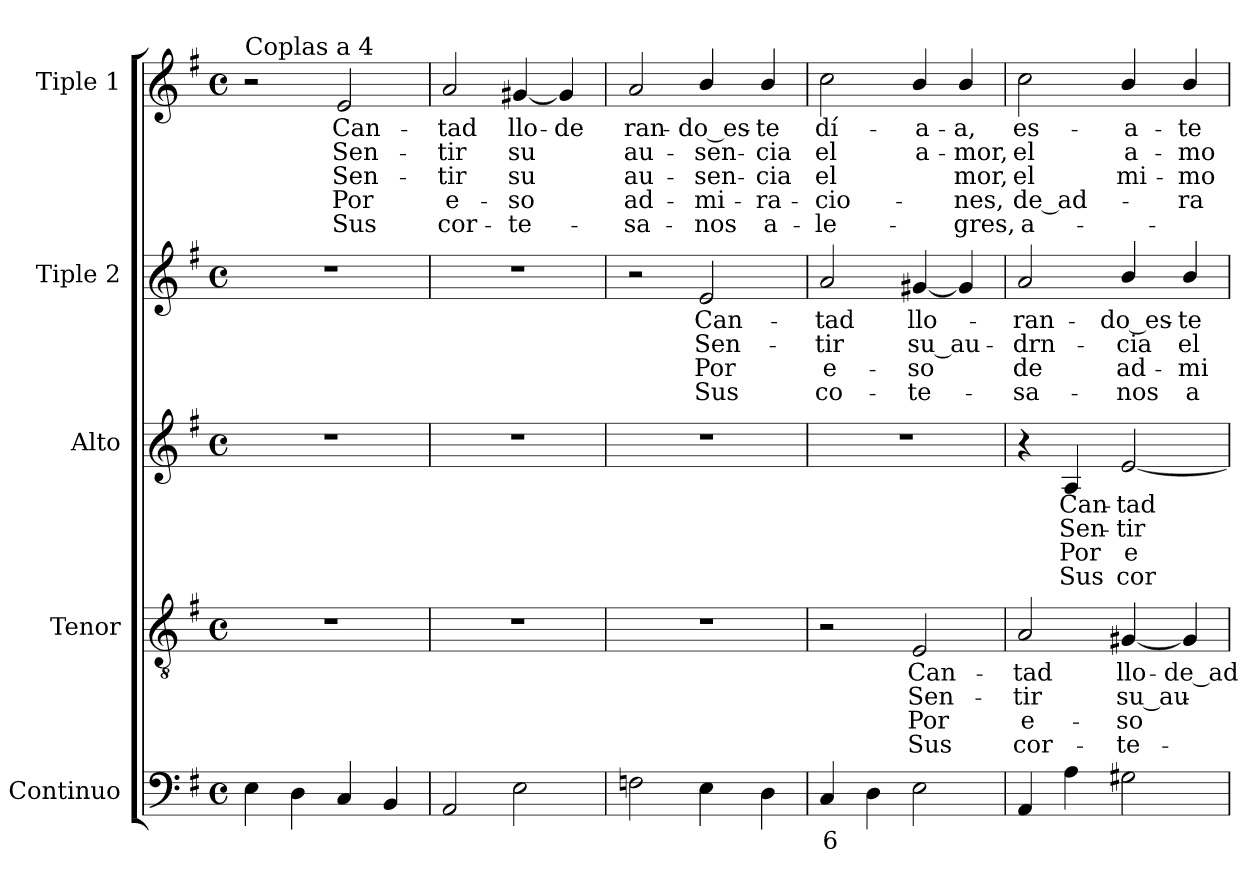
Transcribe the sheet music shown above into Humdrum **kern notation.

**kern	**text	**kern	**text	**text	**text	**text	**kern	**text	**text	**text	**text	**kern	**text	**text	**text	**text	**kern	**text	**text	**text	**text	**text
*part5	*part5	*part4	*part4	*part4	*part4	*part4	*part3	*part3	*part3	*part3	*part3	*part2	*part2	*part2	*part2	*part2	*part1	*part1	*part1	*part1	*part1	*part1
*staff5	*staff5	*staff4	*staff4	*staff4	*staff4	*staff4	*staff3	*staff3	*staff3	*staff3	*staff3	*staff2	*staff2	*staff2	*staff2	*staff2	*staff1	*staff1	*staff1	*staff1	*staff1	*staff1
*I"Continuo	*	*I"Tenor	*	*	*	*	*I"Alto	*	*	*	*	*I"Tiple 2	*	*	*	*	*I"Tiple 1	*	*	*	*	*
*I'Cont.	*	*I'T.	*	*	*	*	*I'A.	*	*	*	*	*	*	*	*	*	*	*	*	*	*	*
!!LO:PB:g=z
*clefF4	*	*clefGv2	*	*	*	*	*clefG2	*	*	*	*	*clefG2	*	*	*	*	*clefG2	*	*	*	*	*
*	*	*ITrd7c12	*	*	*	*	*	*	*	*	*	*	*	*	*	*	*	*	*	*	*	*
*k[f#]	*	*k[f#]	*	*	*	*	*k[f#]	*	*	*	*	*k[f#]	*	*	*	*	*k[f#]	*	*	*	*	*
*G:	*	*G:	*	*	*	*	*G:	*	*	*	*	*G:	*	*	*	*	*G:	*	*	*	*	*
*M4/4	*	*M4/4	*	*	*	*	*M4/4	*	*	*	*	*M4/4	*	*	*	*	*M4/4	*	*	*	*	*
*met(c)	*	*met(c)	*	*	*	*	*met(c)	*	*	*	*	*met(c)	*	*	*	*	*met(c)	*	*	*	*	*
=1	=1	=1	=1	=1	=1	=1	=1	=1	=1	=1	=1	=1	=1	=1	=1	=1	=1	=1	=1	=1	=1	=1
!	!	!	!	!	!	!	!	!	!	!	!	!	!	!	!	!	!LO:TX:a:t=Coplas a 4	!	!	!	!	!
4Ei\	.	1r	.	.	.	.	1r	.	.	.	.	1r	.	.	.	.	2r	.	.	.	.	.
4Di\	.	.	.	.	.	.	.	.	.	.	.	.	.	.	.	.	.	.	.	.	.	.
!	!	!	!	!	!	!	!	!	!	!	!	!	!	!	!	!	!	!LO:LY:b:color=#000000	!LO:LY:b:color=#000000	!LO:LY:b:color=#000000	!LO:LY:b:color=#000000	!LO:LY:b:color=#000000
4Ci/	.	.	.	.	.	.	.	.	.	.	.	.	.	.	.	.	2ei/	Can-	Sen-	-Sen-	Por	Sus
4BBi/	.	.	.	.	.	.	.	.	.	.	.	.	.	.	.	.	.	.	.	.	.	.
=2	=2	=2	=2	=2	=2	=2	=2	=2	=2	=2	=2	=2	=2	=2	=2	=2	=2	=2	=2	=2	=2	=2
!	!	!	!	!	!	!	!	!	!	!	!	!	!	!	!	!	!	!LO:LY:b:color=#000000	!LO:LY:b:color=#000000	!LO:LY:b:color=#000000	!LO:LY:b:color=#000000	!LO:LY:b:color=#000000
2AAi/	.	1r	.	.	.	.	1r	.	.	.	.	1r	.	.	.	.	2ai/	-tad	-tir	tir	e-	cor-
!	!	!	!	!	!	!	!	!	!	!	!	!	!	!	!	!	!	!LO:LY:b:color=#000000	!LO:LY:b:color=#000000	!LO:LY:b:color=#000000	!LO:LY:b:color=#000000	!LO:LY:b:color=#000000
2Ei\	.	.	.	.	.	.	.	.	.	.	.	.	.	.	.	.	[4g#Xi/	llo-	su	su	-so	-te-
!	!	!	!	!	!	!	!	!	!	!	!	!	!	!	!	!	!	!LO:LY:b:color=#000000	!	!	!	!
.	.	.	.	.	.	.	.	.	.	.	.	.	.	.	.	.	4g#i/]	de	.	.	.	.
=3	=3	=3	=3	=3	=3	=3	=3	=3	=3	=3	=3	=3	=3	=3	=3	=3	=3	=3	=3	=3	=3	=3
!	!	!	!	!	!	!	!	!	!	!	!	!	!	!	!	!	!	!LO:LY:b:color=#000000	!LO:LY:b:color=#000000	!LO:LY:b:color=#000000	!LO:LY:b:color=#000000	!LO:LY:b:color=#000000
2Fni\	.	1r	.	.	.	.	1r	.	.	.	.	2r	.	.	.	.	2ai/	-ran-	au-	-au-	ad-	-sa-
!	!	!	!	!	!	!	!	!	!	!	!	!	!LO:LY:b:color=#000000	!LO:LY:b:color=#000000	!LO:LY:b:color=#000000	!LO:LY:b:color=#000000	!	!	!	!	!	!
!	!	!	!	!	!	!	!	!	!	!	!	!	!	!	!	!	!	!LO:LY:b:color=#000000	!LO:LY:b:color=#000000	!LO:LY:b:color=#000000	!LO:LY:b:color=#000000	!LO:LY:b:color=#000000
4Ei\	.	.	.	.	.	.	.	.	.	.	.	2ei/	Can-	Sen-	Por	Sus	4bi/	-do_es-	-sen-	-sen-	-mi-	-nos
!	!	!	!	!	!	!	!	!	!	!	!	!	!	!	!	!	!	!LO:LY:b:color=#000000	!LO:LY:b:color=#000000	!LO:LY:b:color=#000000	!LO:LY:b:color=#000000	!LO:LY:b:color=#000000
4Di\	.	.	.	.	.	.	.	.	.	.	.	.	.	.	.	.	4bi/	-te	-cia	cia	-ra-	a-
=4	=4	=4	=4	=4	=4	=4	=4	=4	=4	=4	=4	=4	=4	=4	=4	=4	=4	=4	=4	=4	=4	=4
!	!LO:LY:b:color=#000000	!	!	!	!	!	!	!	!	!	!	!	!	!	!	!	!	!	!	!	!	!
!	!	!	!	!	!	!	!	!	!	!	!	!	!LO:LY:b:color=#000000	!LO:LY:b:color=#000000	!LO:LY:b:color=#000000	!LO:LY:b:color=#000000	!	!	!	!	!	!
!	!	!	!	!	!	!	!	!	!	!	!	!	!	!	!	!	!	!LO:LY:b:color=#000000	!LO:LY:b:color=#000000	!LO:LY:b:color=#000000	!LO:LY:b:color=#000000	!LO:LY:b:color=#000000
4Ci/	6	2r	.	.	.	.	1r	.	.	.	.	2ai/	-tad	-tir	e-	co-	2cci\	dí-	el	el	-cio-	-le-
4Di\	.	.	.	.	.	.	.	.	.	.	.	.	.	.	.	.	.	.	.	.	.	.
!	!	!	!LO:LY:b:color=#000000	!LO:LY:b:color=#000000	!LO:LY:b:color=#000000	!LO:LY:b:color=#000000	!	!	!	!	!	!	!	!	!	!	!	!	!	!	!	!
!	!	!	!	!	!	!	!	!	!	!	!	!	!LO:LY:b:color=#000000	!LO:LY:b:color=#000000	!LO:LY:b:color=#000000	!LO:LY:b:color=#000000	!	!	!	!	!	!
!	!	!	!	!	!	!	!	!	!	!	!	!	!	!	!	!	!	!LO:LY:b:color=#000000	!LO:LY:b:color=#000000	!	!	!
2Ei\	.	2EEi/	Can-	Sen-	Por	Sus	.	.	.	.	.	[4g#Xi/	llo-	su_au-	-so	-te-	4bi/	a-	-a-	.	.	.
!	!	!	!	!	!	!	!	!	!	!	!	!	!	!	!	!	!	!LO:LY:b:color=#000000	!LO:LY:b:color=#000000	!LO:LY:b:color=#000000	!LO:LY:b:color=#000000	!LO:LY:b:color=#000000
.	.	.	.	.	.	.	.	.	.	.	.	4g#i/]	.	.	.	.	4bi/	-a,	-mor,	mor,	-nes,	-gres,
=5	=5	=5	=5	=5	=5	=5	=5	=5	=5	=5	=5	=5	=5	=5	=5	=5	=5	=5	=5	=5	=5	=5
!	!	!	!LO:LY:b:color=#000000	!LO:LY:b:color=#000000	!LO:LY:b:color=#000000	!LO:LY:b:color=#000000	!	!	!	!	!	!	!	!	!	!	!	!	!	!	!	!
!	!	!	!	!	!	!	!	!	!	!	!	!	!LO:LY:b:color=#000000	!LO:LY:b:color=#000000	!LO:LY:b:color=#000000	!LO:LY:b:color=#000000	!	!	!	!	!	!
!	!	!	!	!	!	!	!	!	!	!	!	!	!	!	!	!	!	!LO:LY:b:color=#000000	!LO:LY:b:color=#000000	!LO:LY:b:color=#000000	!LO:LY:b:color=#000000	!LO:LY:b:color=#000000
4AAi/	.	2AAi/	-tad	-tir	e-	cor-	4r	.	.	.	.	2ai/	-ran-	-drn-	de	-sa-	2cci\	es-	el	el	de_ad-	a-
!	!	!	!	!	!	!	!	!LO:LY:b:color=#000000	!LO:LY:b:color=#000000	!LO:LY:b:color=#000000	!LO:LY:b:color=#000000	!	!	!	!	!	!	!	!	!	!	!
4Ai\	.	.	.	.	.	.	4Ai/	Can-	Sen-	Por	Sus	.	.	.	.	.	.	.	.	.	.	.
!	!	!	!LO:LY:b:color=#000000	!LO:LY:b:color=#000000	!LO:LY:b:color=#000000	!LO:LY:b:color=#000000	!	!	!	!	!	!	!	!	!	!	!	!	!	!	!	!
!	!	!	!	!	!	!	!	!LO:LY:b:color=#000000	!LO:LY:b:color=#000000	!LO:LY:b:color=#000000	!LO:LY:b:color=#000000	!	!	!	!	!	!	!	!	!	!	!
!	!	!	!	!	!	!	!	!	!	!	!	!	!LO:LY:b:color=#000000	!LO:LY:b:color=#000000	!LO:LY:b:color=#000000	!LO:LY:b:color=#000000	!	!	!	!	!	!
!	!	!	!	!	!	!	!	!	!	!	!	!	!	!	!	!	!	!LO:LY:b:color=#000000	!LO:LY:b:color=#000000	!LO:LY:b:color=#000000	!	!
2G#Xi\	.	[4GG#Xi/	llo-	su_au-	-so	-te-	[2ei/	-tad	-tir	e-	cor-	4bi/	-do_es-	-cia	ad-	-nos	4bi/	a-	-a-	-mi-	.	.
!	!	!	!LO:LY:b:color=#000000	!	!	!	!	!	!	!	!	!	!	!	!	!	!	!	!	!	!	!
!	!	!	!	!	!	!	!	!	!	!	!	!	!LO:LY:b:color=#000000	!LO:LY:b:color=#000000	!LO:LY:b:color=#000000	!LO:LY:b:color=#000000	!	!	!	!	!	!
!	!	!	!	!	!	!	!	!	!	!	!	!	!	!	!	!	!	!LO:LY:b:color=#000000	!LO:LY:b:color=#000000	!LO:LY:b:color=#000000	!LO:LY:b:color=#000000	!
.	.	4GG#i/]	de_ad-	.	.	.	.	.	.	.	.	4bi/	-te	el	-mi-	a-	4bi/	-te	-mo-	-mo-	-ra-	.
=	=	=	=	=	=	=	=	=	=	=	=	=	=	=	=	=	=	=	=	=	=	=
*-	*-	*-	*-	*-	*-	*-	*-	*-	*-	*-	*-	*-	*-	*-	*-	*-	*-	*-	*-	*-	*-	*-
